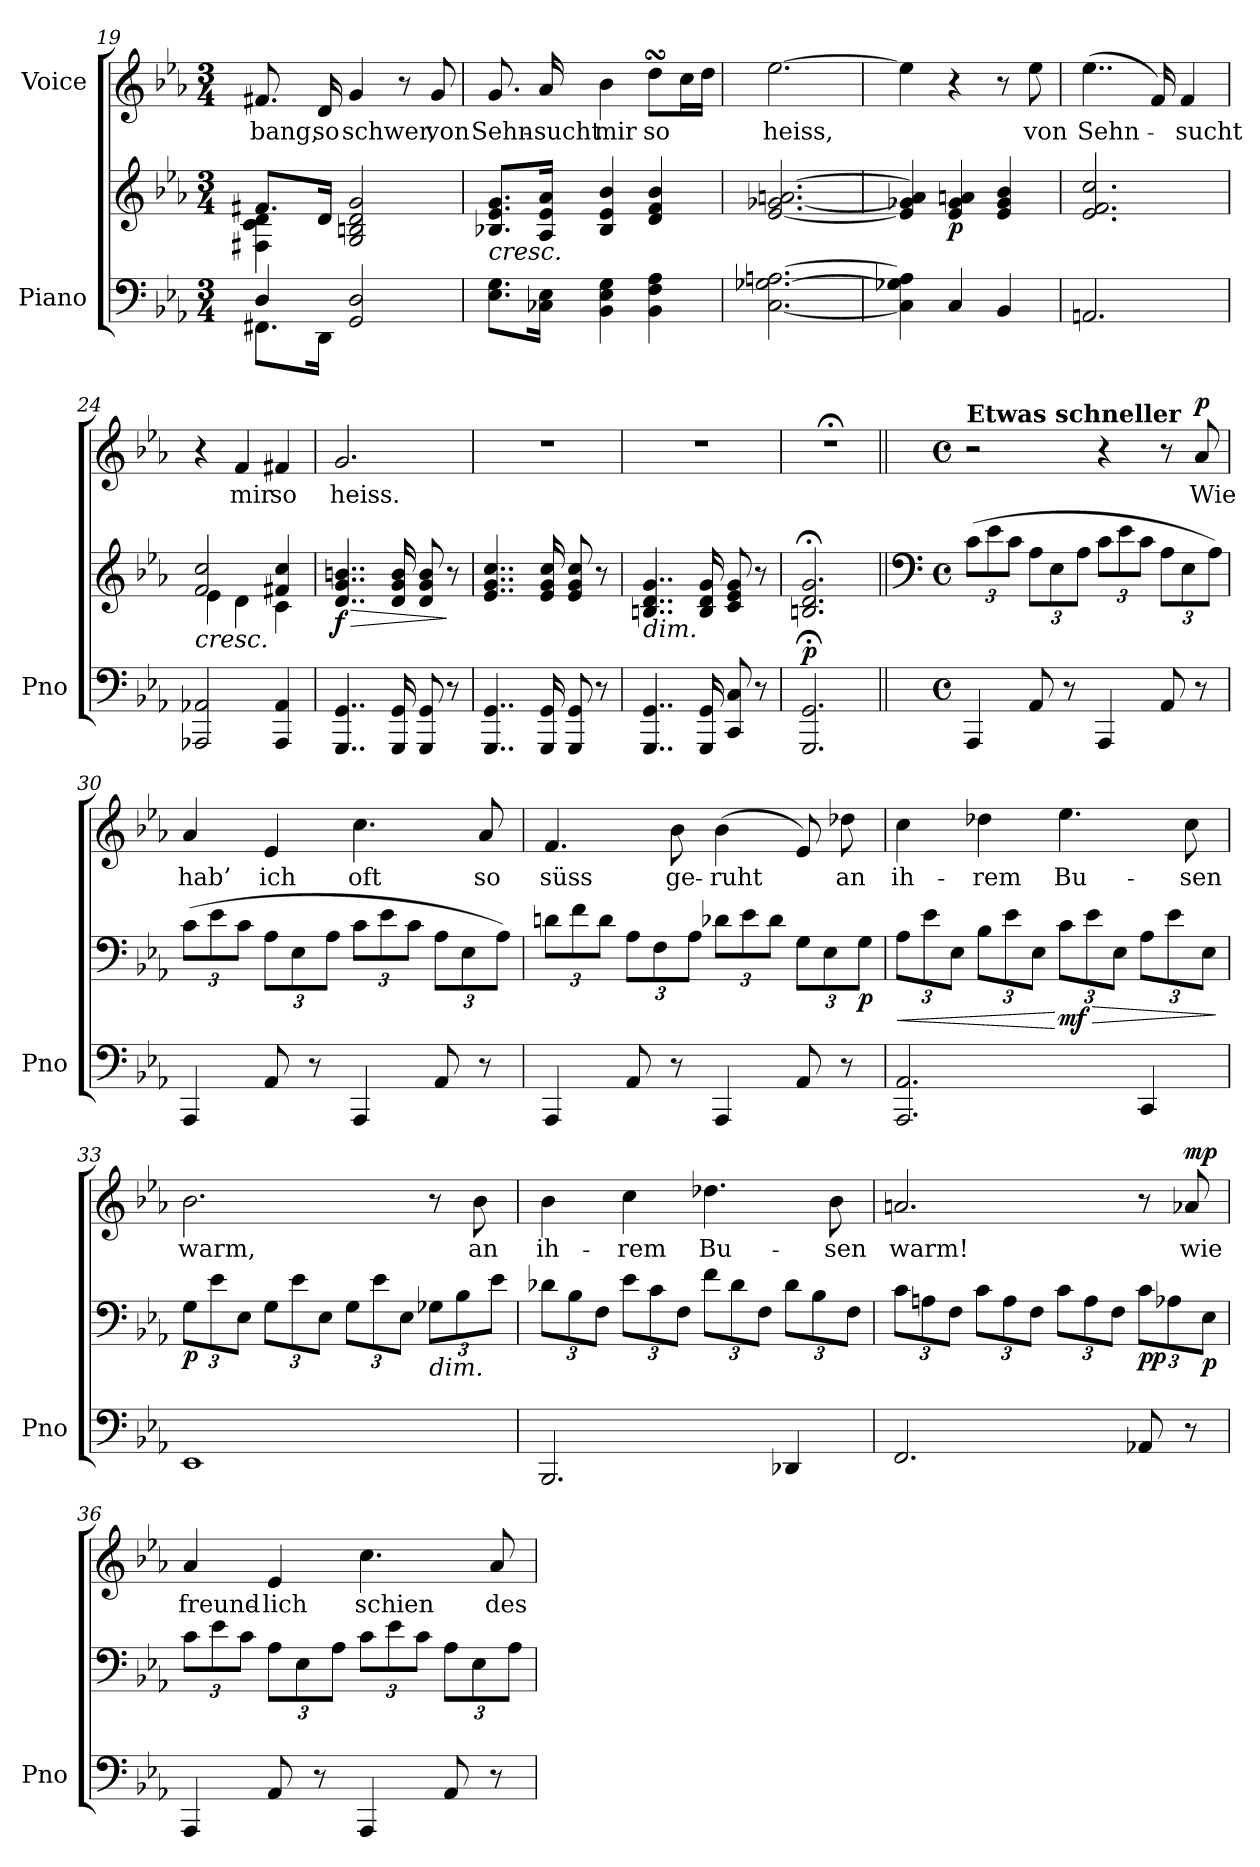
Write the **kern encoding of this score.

**kern	**kern	**dynam	**kern	**text	**dynam
*part2	*part2	*part2	*part1	*part1	*part1
*staff3	*staff2	*staff2/3	*staff1	*staff1	*staff1
*I"Piano	*	*	*I"Voice	*	*
*I'Pno	*	*	*	*	*
*clefF4	*clefG2	*	*clefG2	*	*
*k[b-e-a-]	*k[b-e-a-]	*	*k[b-e-a-]	*	*
*M3/4	*M3/4	*	*M3/4	*	*
=19	=19	=19	=19	=19	=19
*^	*^	*	*	*	*
!	!	!	!	!	!	!LO:LY:b	!
4D/	8.FF#X\L	8.f#X/L	4F#X\ 4c\ 4d\	.	8.f#X/	bang,	.
!	!	!	!	!	!	!LO:LY:b	!
.	16DD\Jk	16d/Jk	.	.	16d/	so	.
!	!	!	!	!	!	!LO:LY:b	!
2GG/ 2D/	2ryy	2G/ 2Bn/ 2d/ 2g/	2ryy	.	4g/	schwer,	.
.	.	.	.	.	8r	.	.
!	!	!	!	!	!	!LO:LY:b	!
.	.	.	.	.	8g/	von	.
*v	*v	*	*	*	*	*	*
*	*v	*v	*	*	*	*
=20	=20	=20	=20	=20	=20
!	!LO:TX:b:i:t=cresc.	!	!	!	!
!	!	!	!	!LO:LY:b	!
8.E-\ 8.G\L	8.B-X/ 8.e-/ 8.g/L	.	8.g/	Sehn-	.
!	!	!	!	!LO:LY:b	!
16C-X\ 16E-\Jk	16A-/ 16e-/ 16a-/Jk	.	16a-/	-sucht	.
!	!	!	!	!LO:LY:b	!
4BB-\ 4E-\ 4G\	4B-/ 4e-/ 4b-/	.	4b-\	mir	.
!	!	!	!	!LO:LY:b	!
4BB-\ 4F\ 4A-\	4d/ 4f/ 4b-/	.	8ddsSsS\L	so	.
.	.	.	16cc\L	.	.
.	.	.	16dd\JJ	.	.
=21	=21	=21	=21	=21	=21
!	!	!	!	!LO:LY:b	!
[2.C\ [2.G-X\ [2.An\	[2.e-/ [2.g-X/ [2.an/	.	[2.ee-\	heiss,	.
!!LO:PB:g=z
=22	=22	=22	=22	=22	=22
4C\] 4G-X\] 4An\]	4e-/] 4g-X/] 4an/]	.	4ee-\]	.	.
!	!	!LO:DY:b	!	!	!
4C/	4e-/ 4g-/ 4a/	p	4r	.	.
4BB-/	4e-/ 4g-/ 4b-/	.	8r	.	.
!	!	!	!	!LO:LY:b	!
.	.	.	8ee-\	von	.
=23	=23	=23	=23	=23	=23
!	!	!	!	!LO:LY:b	!
2.AAn/	2.e-/ 2.f/ 2.cc/	.	(>4..ee-\	Sehn-	.
.	.	.	16f/)	.	.
!	!	!	!	!LO:LY:b	!
.	.	.	4f/	-sucht	.
=24	=24	=24	=24	=24	=24
*	*^	*	*	*	*
!	!LO:TX:b:i:t=cresc.	!	!	!	!	!
2AAA-X/ 2AA-X/	2f/ 2cc/	4e-\	.	4r	.	.
!	!	!	!	!	!LO:LY:b	!
.	.	4d\	.	4f/	mir	.
!	!	!	!	!	!LO:LY:b	!
4AAA-/ 4AA-/	4f#X/ 4cc/	4c\	.	4f#X/	so	.
=25	=25	=25	=25	=25	=25	=25
!	!	!	!LO:HP:b	!	!LO:LY:b	!
!	!	!	!LO:DY:n=1:b	!	!	!
*	*v	*v	*	*	*	*
4..GGG/ 4..GG/	4..d/ 4..g/ 4..bn/	> f	2.g/	heiss.	.
16GGG/ 16GG/	16d/ 16g/ 16b/	.	.	.	.
8GGG/ 8GG/	8d/ 8g/ 8b/	.	.	.	.
8r	8r	]	.	.	.
=26	=26	=26	=26	=26	=26
!	!	!LO:DY:b	!	!	!
!	!	!LO:DY:n=1:b	!	!	!
4..GGG/ 4..GG/	4..e-/ 4..g/ 4..cc/	mf mp	2.r	.	.
16GGG/ 16GG/	16e-/ 16g/ 16cc/	.	.	.	.
8GGG/ 8GG/	8e-/ 8g/ 8cc/	.	.	.	.
8r	8r	.	.	.	.
=27	=27	=27	=27	=27	=27
!	!LO:TX:b:i:t=dim.	!	!	!	!
4..GGG/ 4..GG/	4..Bn/ 4..d/ 4..g/	.	2.r	.	.
16GGG/ 16GG/	16B/ 16d/ 16g/	.	.	.	.
8CC/ 8C/	8c/ 8e-/ 8g/	.	.	.	.
8r	8r	.	.	.	.
=28	=28	=28	=28	=28	=28
!	!	!LO:DY:a=2	!	!	!
2.GGG/; 2.GG/;	2.Bn/;< 2.d/;< 2.g/;<	p	2.r;<	.	.
!!LO:LB:g=z
=29||	=29||	=29||	=29||	=29||	=29||
*	*clefF4	*	*	*	*
*M4/4	*M4/4	*	*M4/4	*	*
*met(c)	*met(c)	*	*met(c)	*	*
*	*Xbrackettup	*	*	*	*
!	!	!	!LO:TX:a:B:t=Etwas schneller	!	!
4AAA-/	(>12c\L	.	2r	.	.
.	12e-\	.	.	.	.
.	12c\J	.	.	.	.
8AA-/	12A-\L	.	.	.	.
.	12E-\	.	.	.	.
8r	.	.	.	.	.
.	12A-\J	.	.	.	.
4AAA-/	12c\L	.	4r	.	.
.	12e-\	.	.	.	.
.	12c\J	.	.	.	.
8AA-/	12A-\L	.	8r	.	.
.	12E-\	.	.	.	.
!	!	!	!	!LO:LY:b	!LO:DY:a
8r	.	.	8a-/	Wie	p
.	12A-\J)	.	.	.	.
=30	=30	=30	=30	=30	=30
!	!	!	!	!LO:LY:b	!
4AAA-/	(>12c\L	.	4a-/	hab’	.
.	12e-\	.	.	.	.
.	12c\J	.	.	.	.
!	!	!	!	!LO:LY:b	!
8AA-/	12A-\L	.	4e-/	ich	.
.	12E-\	.	.	.	.
8r	.	.	.	.	.
.	12A-\J	.	.	.	.
!	!	!	!	!LO:LY:b	!
4AAA-/	12c\L	.	4.cc\	oft	.
.	12e-\	.	.	.	.
.	12c\J	.	.	.	.
8AA-/	12A-\L	.	.	.	.
.	12E-\	.	.	.	.
!	!	!	!	!LO:LY:b	!
8r	.	.	8a-/	so	.
.	12A-\J)	.	.	.	.
=31	=31	=31	=31	=31	=31
!	!	!	!	!LO:LY:b	!
4AAA-/	12dn\L	.	4.f/	süss	.
.	12f\	.	.	.	.
.	12d\J	.	.	.	.
8AA-/	12A-\L	.	.	.	.
.	12F\	.	.	.	.
!	!	!	!	!LO:LY:b	!
8r	.	.	8b-\	ge-	.
.	12A-\J	.	.	.	.
!	!	!	!	!LO:LY:b	!
4AAA-/	12d-X\L	.	(>4b-\	-ruht	.
.	12e-\	.	.	.	.
.	12d-\J	.	.	.	.
8AA-/	12G\L	.	8e-/)	.	.
.	12E-\	.	.	.	.
!	!	!	!	!LO:LY:b	!
8r	.	.	8dd-X\	an	.
!	!	!LO:DY:b	!	!	!
.	12G\J	p	.	.	.
=32	=32	=32	=32	=32	=32
!	!	!LO:HP:b	!	!LO:LY:b	!
2.AAA-/ 2.AA-/	12A-\L	<	4cc\	ih-	.
.	12e-\	.	.	.	.
.	12E-\J	.	.	.	.
!	!	!	!	!LO:LY:b	!
.	12B-\L	.	4dd-X\	-rem	.
.	12e-\	.	.	.	.
.	12E-\J	.	.	.	.
!	!	!LO:HP:n=1:b	!	!LO:LY:b	!
!	!	!LO:DY:n=1:b	!	!	!
.	12c\L	[ > mf	4.ee-\	Bu-	.
.	12e-\	.	.	.	.
.	12E-\J	.	.	.	.
4CC/	12A-\L	.	.	.	.
.	12e-\	.	.	.	.
!	!	!	!	!LO:LY:b	!
.	.	.	8cc\	-sen	.
.	12E-\J	.	.	.	.
.	.	]	.	.	.
!!LO:LB:g=z
=33	=33	=33	=33	=33	=33
!	!	!LO:DY:b	!	!LO:LY:b	!
1EE-	12G\L	p	2.b-\	warm,	.
.	12e-\	.	.	.	.
.	12E-\J	.	.	.	.
.	12G\L	.	.	.	.
.	12e-\	.	.	.	.
.	12E-\J	.	.	.	.
.	12G\L	.	.	.	.
.	12e-\	.	.	.	.
.	12E-\J	.	.	.	.
*	*	*	*MM93	*	*
!	!LO:TX:b:i:t=dim.	!	!	!	!
.	12G-X\L	.	8r	.	.
.	12B-\	.	.	.	.
!	!	!	!	!LO:LY:b	!
.	.	.	8b-\	an	.
.	12e-\J	.	.	.	.
=34	=34	=34	=34	=34	=34
*	*	*	*MM91	*	*
!	!	!	!	!LO:LY:b	!
2.BBB-/	12d-X\L	.	4b-\	ih-	.
.	12B-\	.	.	.	.
.	12F\J	.	.	.	.
*	*	*	*MM88	*	*
!	!	!	!	!LO:LY:b	!
.	12e-\L	.	4cc\	-rem	.
.	12c\	.	.	.	.
.	12F\J	.	.	.	.
*	*	*	*MM85	*	*
!	!	!	!	!LO:LY:b	!
.	12f\L	.	4.dd-X\	Bu-	.
.	12d-\	.	.	.	.
.	12F\J	.	.	.	.
4DD-X/	12d-\L	.	.	.	.
.	12B-\	.	.	.	.
!	!	!	!	!LO:LY:b	!
.	.	.	8b-\	-sen	.
.	12F\J	.	.	.	.
=35	=35	=35	=35	=35	=35
!	!	!	!	!LO:LY:b	!
2.FF/	12c\L	.	2.an/	warm!	.
.	12An\	.	.	.	.
.	12F\J	.	.	.	.
.	12c\L	.	.	.	.
.	12A\	.	.	.	.
.	12F\J	.	.	.	.
.	12c\L	.	.	.	.
.	12A\	.	.	.	.
.	12F\J	.	.	.	.
*	*	*	*MM90	*	*
!	!	!LO:DY:b	!	!	!
8AA-X/	12c\L	pp	8r	.	.
.	12A-X\	.	.	.	.
*	*	*	*MM95	*	*
!	!	!	!	!LO:LY:b	!LO:DY:b
8r	.	.	8a-X/	wie	mp
!	!	!LO:DY:b	!	!	!
.	12E-\J	p	.	.	.
=36	=36	=36	=36	=36	=36
!	!	!	!	!LO:LY:b	!
4AAA-/	12c\L	.	4a-/	freund-	.
.	12e-\	.	.	.	.
.	12c\J	.	.	.	.
!	!	!	!	!LO:LY:b	!
8AA-/	12A-\L	.	4e-/	-lich	.
.	12E-\	.	.	.	.
8r	.	.	.	.	.
.	12A-\J	.	.	.	.
!	!	!	!	!LO:LY:b	!
4AAA-/	12c\L	.	4.cc\	schien	.
.	12e-\	.	.	.	.
.	12c\J	.	.	.	.
8AA-/	12A-\L	.	.	.	.
.	12E-\	.	.	.	.
!	!	!	!	!LO:LY:b	!
8r	.	.	8a-/	des	.
.	12A-\J	.	.	.	.
=	=	=	=	=	=
*-	*-	*-	*-	*-	*-
